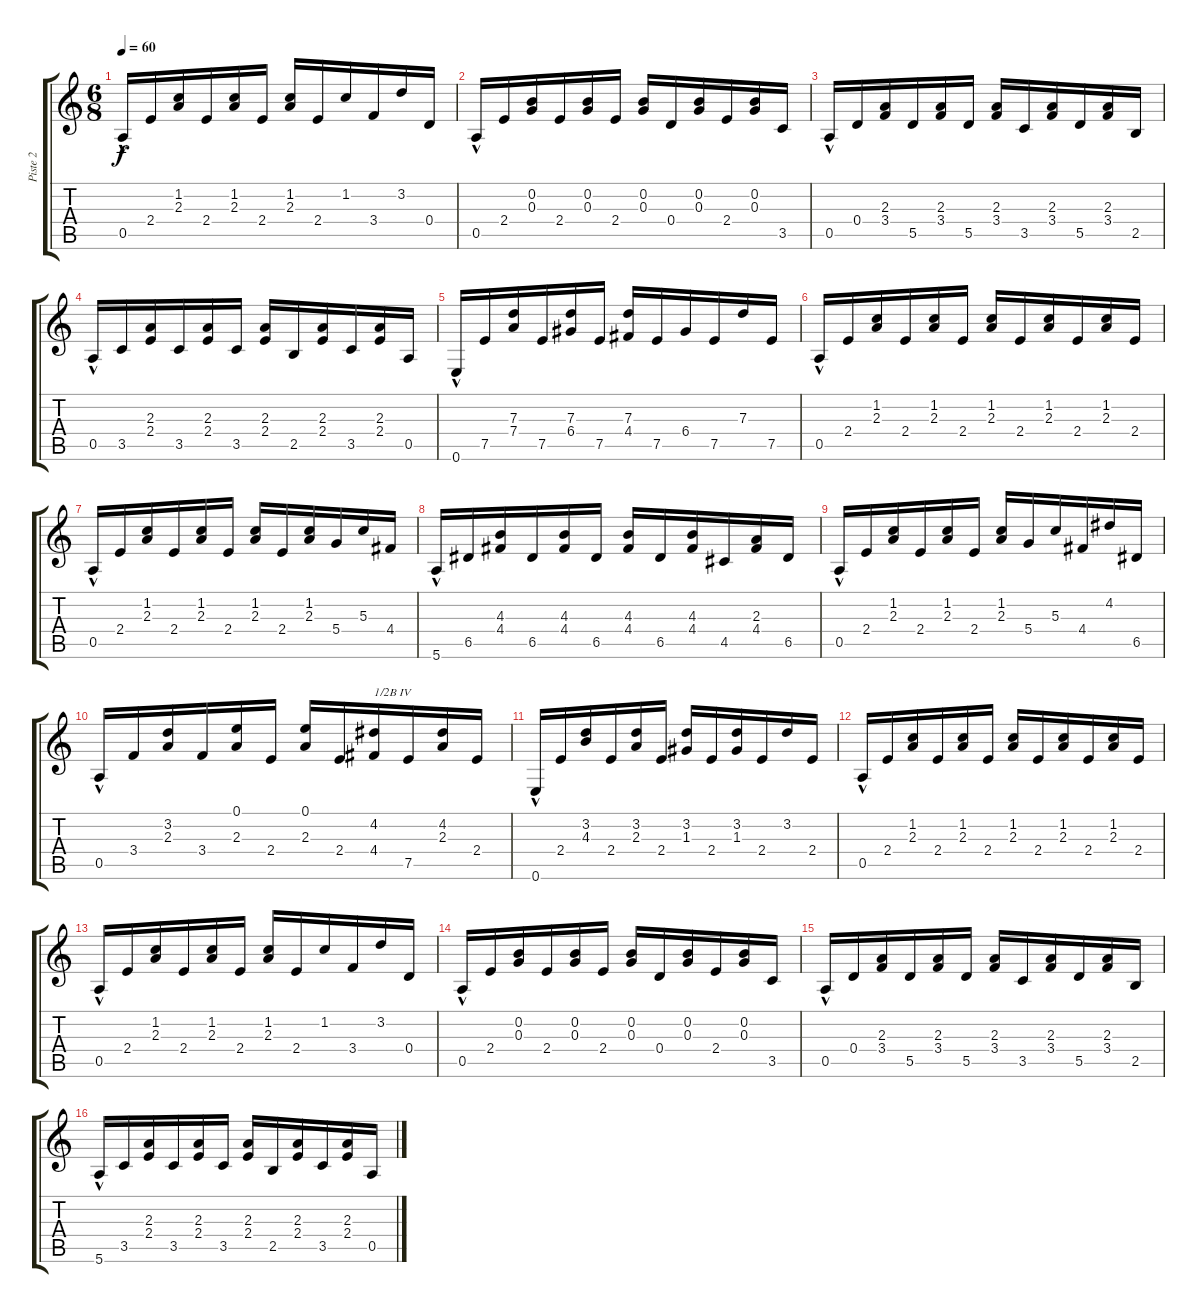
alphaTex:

\track ("Piste 2" "Piste 2") {instrument acousticguitarnylon}
\staff {score tabs}
\tuning (E4 B3 G3 D3 A2 E2) {hide}
\ts (6 8)
\tempo 60
\clef g2
\ks c
0.5{hac}.16{dy f} 2.4.16 (1.2 2.3).16 2.4.16 (1.2 2.3).16 2.4.16 (1.2 2.3).16 2.4.16 1.2.16 3.4.16 3.2.16 0.4.16 |
0.5{hac}.16 2.4.16 (0.2 0.3).16 2.4.16 (0.2 0.3).16 2.4.16 (0.2 0.3).16 0.4.16 (0.2 0.3).16 2.4.16 (0.2 0.3).16 3.5.16 |
0.5{hac}.16 0.4.16 (2.3 3.4).16 5.5.16 (2.3 3.4).16 5.5.16 (2.3 3.4).16 3.5.16 (2.3 3.4).16 5.5.16 (2.3 3.4).16 2.5.16 |
0.5{hac}.16 3.5.16 (2.3 2.4).16 3.5.16 (2.3 2.4).16 3.5.16 (2.3 2.4).16 2.5.16 (2.3 2.4).16 3.5.16 (2.3 2.4).16 0.5.16 |
0.6{hac}.16 7.5.16 (7.3 7.4).16 7.5.16 (7.3 6.4).16 7.5.16 (7.3 4.4).16 7.5.16 6.4.16 7.5.16 7.3.16 7.5.16 |
0.5{hac}.16 2.4.16 (1.2 2.3).16 2.4.16 (1.2 2.3).16 2.4.16 (1.2 2.3).16 2.4.16 (1.2 2.3).16 2.4.16 (1.2 2.3).16 2.4.16 |
0.5{hac}.16 2.4.16 (1.2 2.3).16 2.4.16 (1.2 2.3).16 2.4.16 (1.2 2.3).16 2.4.16 (1.2 2.3).16 5.4.16 5.3.16 4.4.16 |
5.6{hac}.16 6.5.16 (4.3 4.4).16 6.5.16 (4.3 4.4).16 6.5.16 (4.3 4.4).16 6.5.16 (4.3 4.4).16 4.5.16 (2.3 4.4).16 6.5.16 |
0.5{hac}.16 2.4.16 (1.2 2.3).16 2.4.16 (1.2 2.3).16 2.4.16 (1.2 2.3).16 5.4.16 5.3.16 4.4.16 4.2.16 6.5.16 |
0.5{hac}.16 3.4.16 (3.2 2.3).16 3.4.16 (0.1 2.3).16 2.4.16 (0.1 2.3).16 2.4.16 (4.2 4.4).16{txt "1/2B IV"} 7.5.16 (4.2 2.3).16 2.4.16 |
0.6{hac}.16 2.4.16 (3.2 4.3).16 2.4.16 (3.2 2.3).16 2.4.16 (3.2 1.3).16 2.4.16 (3.2 1.3).16 2.4.16 3.2.16 2.4.16 |
0.5{hac}.16 2.4.16 (1.2 2.3).16 2.4.16 (1.2 2.3).16 2.4.16 (1.2 2.3).16 2.4.16 (1.2 2.3).16 2.4.16 (1.2 2.3).16 2.4.16 |
0.5{hac}.16 2.4.16 (1.2 2.3).16 2.4.16 (1.2 2.3).16 2.4.16 (1.2 2.3).16 2.4.16 1.2.16 3.4.16 3.2.16 0.4.16 |
0.5{hac}.16 2.4.16 (0.2 0.3).16 2.4.16 (0.2 0.3).16 2.4.16 (0.2 0.3).16 0.4.16 (0.2 0.3).16 2.4.16 (0.2 0.3).16 3.5.16 |
0.5{hac}.16 0.4.16 (2.3 3.4).16 5.5.16 (2.3 3.4).16 5.5.16 (2.3 3.4).16 3.5.16 (2.3 3.4).16 5.5.16 (2.3 3.4).16 2.5.16 |
5.6{hac}.16 3.5.16 (2.3 2.4).16 3.5.16 (2.3 2.4).16 3.5.16 (2.3 2.4).16 2.5.16 (2.3 2.4).16 3.5.16 (2.3 2.4).16 0.5.16
